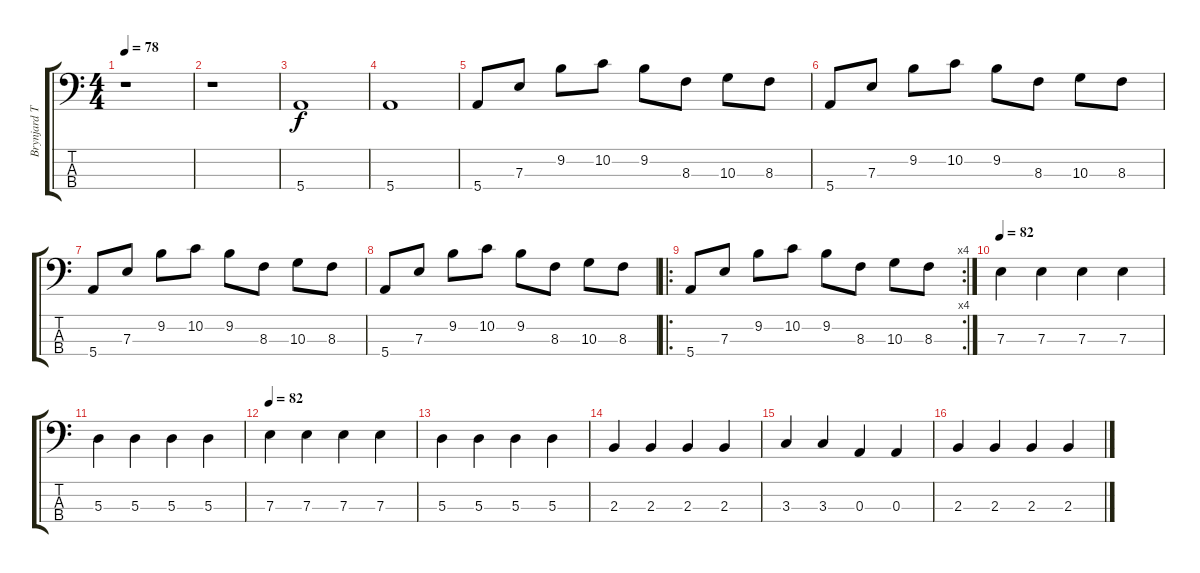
\track ("Brynjard Tristan" "Brynjard T") {instrument electricbasspick}
\staff {score tabs}
\tuning (G2 D2 A1 E1) {hide}
\ts (4 4)
\tempo 78
\clef f4
\ks c
r.1{dy f instrument electricbasspick} |
r.1 |
5.4.1 |
5.4.1 |
5.4.8 7.3.8 9.2.8 10.2.8 9.2.8 8.3.8 10.3.8 8.3.8 |
5.4.8 7.3.8 9.2.8 10.2.8 9.2.8 8.3.8 10.3.8 8.3.8 |
5.4.8 7.3.8 9.2.8 10.2.8 9.2.8 8.3.8 10.3.8 8.3.8 |
5.4.8 7.3.8 9.2.8 10.2.8 9.2.8 8.3.8 10.3.8 8.3.8 |
\ro
\rc 4
5.4.8 7.3.8 9.2.8 10.2.8 9.2.8 8.3.8 10.3.8 8.3.8 |
\tempo 82
7.3.4 7.3.4 7.3.4 7.3.4 |
5.3.4 5.3.4 5.3.4 5.3.4 |
\tempo 82
7.3.4 7.3.4 7.3.4 7.3.4 |
5.3.4 5.3.4 5.3.4 5.3.4 |
2.3.4 2.3.4 2.3.4 2.3.4 |
3.3.4 3.3.4 0.3.4 0.3.4 |
2.3.4 2.3.4 2.3.4 2.3.4
